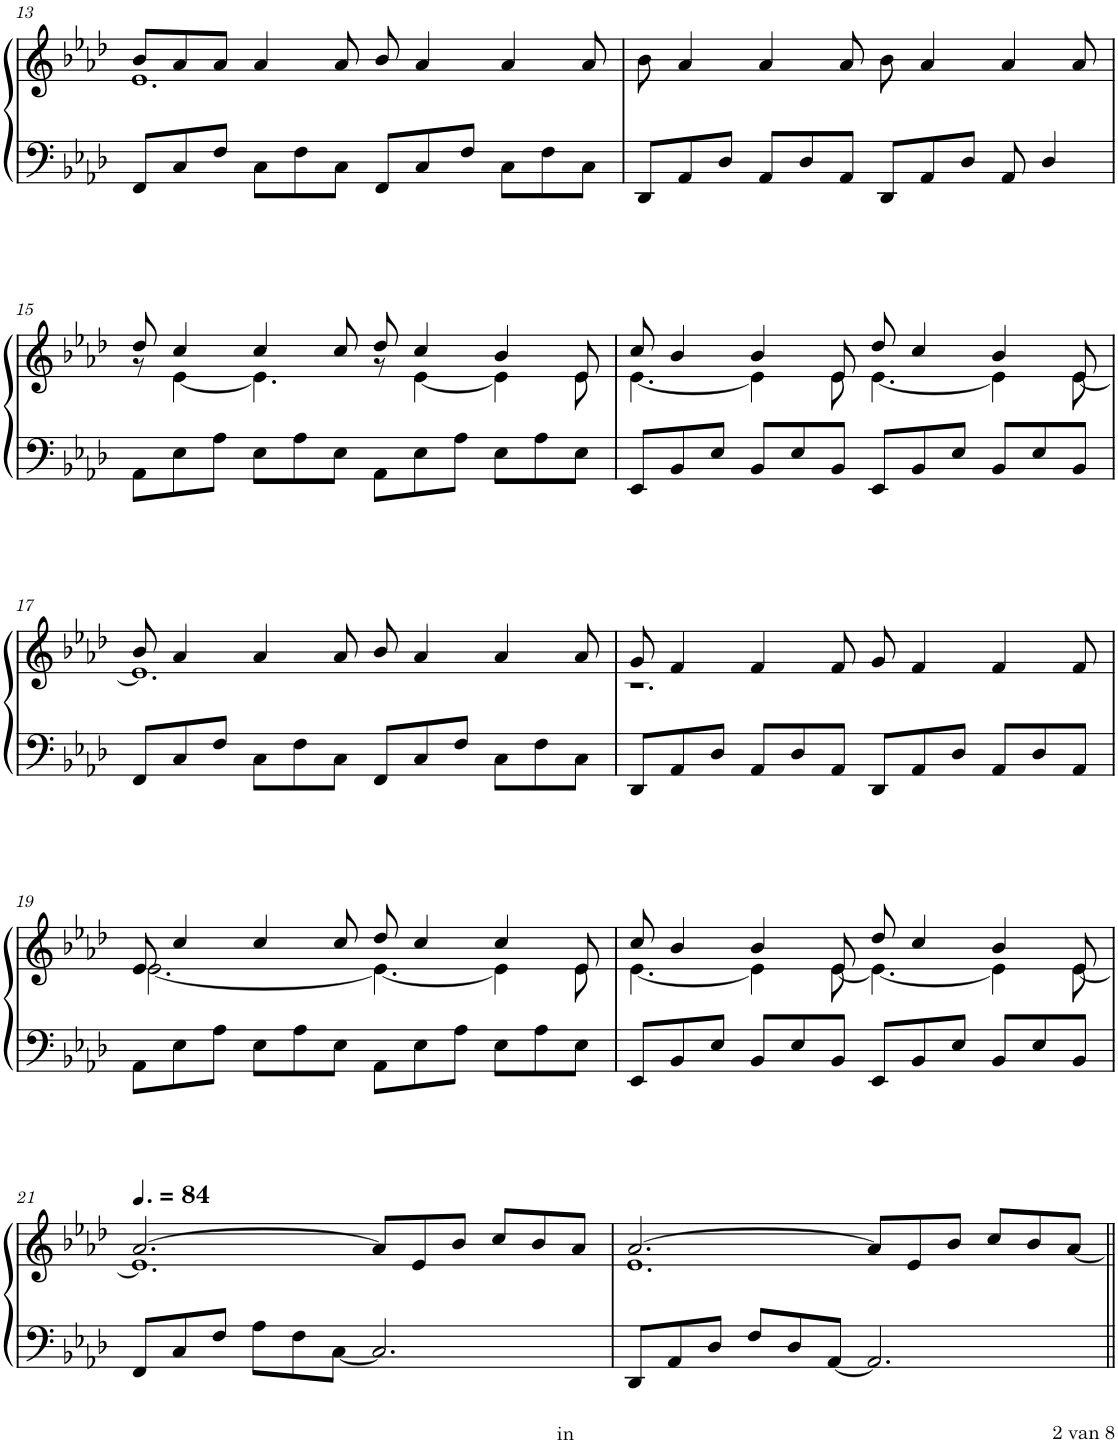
**kern	**kern
*part1	*part1
*staff2	*staff1
*I"Piano	*
*I'Pno.	*
!!LO:PB:g=z
*clefF4	*clefG2
*k[b-e-a-d-]	*k[b-e-a-d-]
*M12/8	*M12/8
=13	=13
*	*^
8FF/L	8b-/L	1.e-
8C/	8a-/	.
8F/J	8a-/J	.
8C\L	4a-/	.
8F\	.	.
8C\J	8a-/	.
8FF/L	8b-/	.
8C/	4a-/	.
8F/J	.	.
8C\L	4a-/	.
8F\	.	.
8C\J	8a-/	.
*	*v	*v
=14	=14
8DD-/L	8b-\
8AA-/	4a-/
8D-/J	.
8AA-/L	4a-/
8D-/	.
8AA-/J	8a-/
8DD-/L	8b-\
8AA-/	4a-/
8D-/J	.
8AA-/	4a-/
4D-/	.
.	8a-/
!!LO:LB:g=z
=15	=15
*	*^
8AA-\L	8dd-/	8r
8E-\	4cc/	[4e-\
8A-\J	.	.
8E-\L	4cc/	4.e-\]
8A-\	.	.
8E-\J	8cc/	.
8AA-\L	8dd-/	8r
8E-\	4cc/	[4e-\
8A-\J	.	.
8E-\L	4b-/	4e-\]
8A-\	.	.
8E-\J	8e-/	8e-\
=16	=16	=16
8EE-/L	8cc/	[4.e-\
8BB-/	4b-/	.
8E-/J	.	.
8BB-/L	4b-/	4e-\]
8E-/	.	.
8BB-/J	8e-/	8e-\
8EE-/L	8dd-/	[4.e-\
8BB-/	4cc/	.
8E-/J	.	.
8BB-/L	4b-/	4e-\]
8E-/	.	.
8BB-/J	8e-/	[8e-\
!!LO:LB:g=z	!!
=17	=17	=17
8FF/L	8b-/	1.e-]
8C/	4a-/	.
8F/J	.	.
8C\L	4a-/	.
8F\	.	.
8C\J	8a-/	.
8FF/L	8b-/	.
8C/	4a-/	.
8F/J	.	.
8C\L	4a-/	.
8F\	.	.
8C\J	8a-/	.
=18	=18	=18
8DD-/L	8g/	1.r
8AA-/	4f/	.
8D-/J	.	.
8AA-/L	4f/	.
8D-/	.	.
8AA-/J	8f/	.
8DD-/L	8g/	.
8AA-/	4f/	.
8D-/J	.	.
8AA-/L	4f/	.
8D-/	.	.
8AA-/J	8f/	.
!!LO:LB:g=z	!!
=19	=19	=19
8AA-\L	8e-/	[2.e-\
8E-\	4cc/	.
8A-\J	.	.
8E-\L	4cc/	.
8A-\	.	.
8E-\J	8cc/	.
8AA-\L	8dd-/	4.e-\_
8E-\	4cc/	.
8A-\J	.	.
8E-\L	4cc/	4e-\]
8A-\	.	.
8E-\J	8e-/	8e-\
=20	=20	=20
8EE-/L	8cc/	[4.e-\
8BB-/	4b-/	.
8E-/J	.	.
8BB-/L	4b-/	4e-\]
8E-/	.	.
8BB-/J	8e-/	[8e-\
8EE-/L	8dd-/	4.e-\_
8BB-/	4cc/	.
8E-/J	.	.
8BB-/L	4b-/	4e-\]
8E-/	.	.
8BB-/J	8e-/	[8e-\
!!LO:LB:g=z	!!
=21	=21	=21
*	*MM126	*
8FF/L	[2.a-/	1.e-]
8C/	.	.
8F/J	.	.
8A-\L	.	.
8F\	.	.
[<8C\J	.	.
2.C/]	8a-/L]	.
.	8e-/	.
.	8b-/J	.
.	8cc/L	.
.	8b-/	.
.	8a-/J	.
=22	=22	=22
8DD-/L	[2.a-/	1.e-
8AA-/	.	.
8D-/J	.	.
8F/L	.	.
8D-/	.	.
[<8AA-/J	.	.
2.AA-/]	8a-/L]	.
.	8e-/	.
.	8b-/J	.
.	8cc/L	.
.	8b-/	.
.	[<8a-/J	.
*	*v	*v
=||	=||
*-	*-
